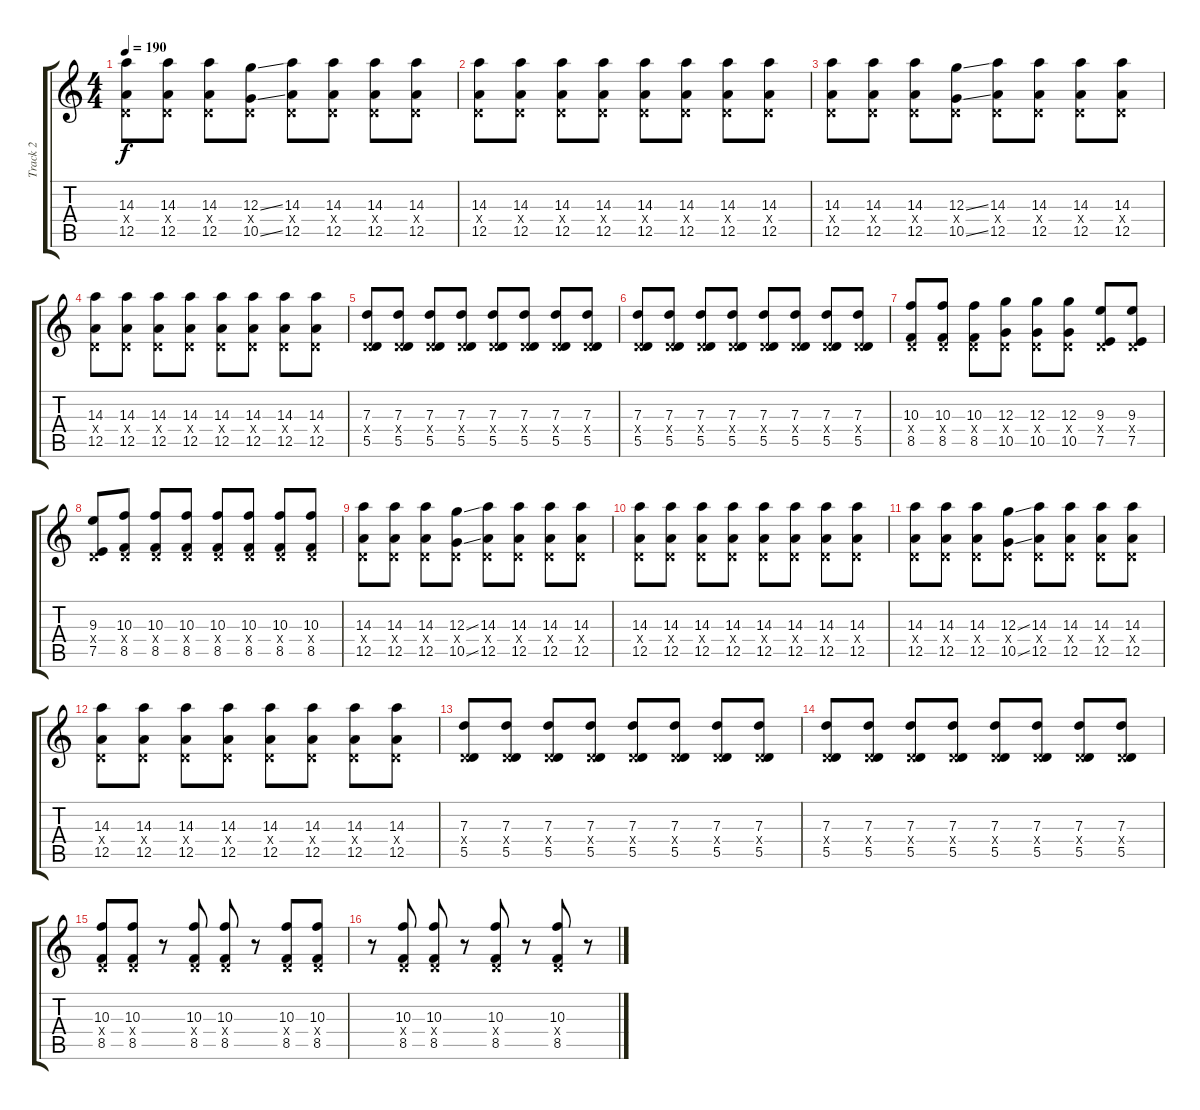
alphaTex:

\track ("Track 2" "Track 2") {instrument overdrivenguitar}
\staff {score tabs}
\tuning (E4 B3 G3 D3 A2 D2) {hide}
\ts (4 4)
\tempo 190
\clef g2
\ks c
(14.3 0.4{x} 12.5).8{dy f} (14.3 0.4{x} 12.5).8 (14.3 0.4{x} 12.5).8 (12.3{ss} 0.4{x} 10.5{ss}).8 (14.3 0.4{x} 12.5).8 (14.3 0.4{x} 12.5).8 (14.3 0.4{x} 12.5).8 (14.3 0.4{x} 12.5).8 |
(14.3 0.4{x} 12.5).8 (14.3 0.4{x} 12.5).8 (14.3 0.4{x} 12.5).8 (14.3 0.4{x} 12.5).8 (14.3 0.4{x} 12.5).8 (14.3 0.4{x} 12.5).8 (14.3 0.4{x} 12.5).8 (14.3 0.4{x} 12.5).8 |
(14.3 0.4{x} 12.5).8 (14.3 0.4{x} 12.5).8 (14.3 0.4{x} 12.5).8 (12.3{ss} 0.4{x} 10.5{ss}).8 (14.3 0.4{x} 12.5).8 (14.3 0.4{x} 12.5).8 (14.3 0.4{x} 12.5).8 (14.3 0.4{x} 12.5).8 |
(14.3 0.4{x} 12.5).8 (14.3 0.4{x} 12.5).8 (14.3 0.4{x} 12.5).8 (14.3 0.4{x} 12.5).8 (14.3 0.4{x} 12.5).8 (14.3 0.4{x} 12.5).8 (14.3 0.4{x} 12.5).8 (14.3 0.4{x} 12.5).8 |
(7.3 0.4{x} 5.5).8 (7.3 0.4{x} 5.5).8 (7.3 0.4{x} 5.5).8 (7.3 0.4{x} 5.5).8 (7.3 0.4{x} 5.5).8 (7.3 0.4{x} 5.5).8 (7.3 0.4{x} 5.5).8 (7.3 0.4{x} 5.5).8 |
(7.3 0.4{x} 5.5).8 (7.3 0.4{x} 5.5).8 (7.3 0.4{x} 5.5).8 (7.3 0.4{x} 5.5).8 (7.3 0.4{x} 5.5).8 (7.3 0.4{x} 5.5).8 (7.3 0.4{x} 5.5).8 (7.3 0.4{x} 5.5).8 |
(10.3 0.4{x} 8.5).8 (10.3 0.4{x} 8.5).8 (10.3 0.4{x} 8.5).8 (12.3 0.4{x} 10.5).8 (12.3 0.4{x} 10.5).8 (12.3 0.4{x} 10.5).8 (9.3 0.4{x} 7.5).8 (9.3 0.4{x} 7.5).8 |
(9.3 0.4{x} 7.5).8 (10.3 0.4{x} 8.5).8 (10.3 0.4{x} 8.5).8 (10.3 0.4{x} 8.5).8 (10.3 0.4{x} 8.5).8 (10.3 0.4{x} 8.5).8 (10.3 0.4{x} 8.5).8 (10.3 0.4{x} 8.5).8 |
(14.3 0.4{x} 12.5).8 (14.3 0.4{x} 12.5).8 (14.3 0.4{x} 12.5).8 (12.3{ss} 0.4{x} 10.5{ss}).8 (14.3 0.4{x} 12.5).8 (14.3 0.4{x} 12.5).8 (14.3 0.4{x} 12.5).8 (14.3 0.4{x} 12.5).8 |
(14.3 0.4{x} 12.5).8 (14.3 0.4{x} 12.5).8 (14.3 0.4{x} 12.5).8 (14.3 0.4{x} 12.5).8 (14.3 0.4{x} 12.5).8 (14.3 0.4{x} 12.5).8 (14.3 0.4{x} 12.5).8 (14.3 0.4{x} 12.5).8 |
(14.3 0.4{x} 12.5).8 (14.3 0.4{x} 12.5).8 (14.3 0.4{x} 12.5).8 (12.3{ss} 0.4{x} 10.5{ss}).8 (14.3 0.4{x} 12.5).8 (14.3 0.4{x} 12.5).8 (14.3 0.4{x} 12.5).8 (14.3 0.4{x} 12.5).8 |
(14.3 0.4{x} 12.5).8 (14.3 0.4{x} 12.5).8 (14.3 0.4{x} 12.5).8 (14.3 0.4{x} 12.5).8 (14.3 0.4{x} 12.5).8 (14.3 0.4{x} 12.5).8 (14.3 0.4{x} 12.5).8 (14.3 0.4{x} 12.5).8 |
(7.3 0.4{x} 5.5).8 (7.3 0.4{x} 5.5).8 (7.3 0.4{x} 5.5).8 (7.3 0.4{x} 5.5).8 (7.3 0.4{x} 5.5).8 (7.3 0.4{x} 5.5).8 (7.3 0.4{x} 5.5).8 (7.3 0.4{x} 5.5).8 |
(7.3 0.4{x} 5.5).8 (7.3 0.4{x} 5.5).8 (7.3 0.4{x} 5.5).8 (7.3 0.4{x} 5.5).8 (7.3 0.4{x} 5.5).8 (7.3 0.4{x} 5.5).8 (7.3 0.4{x} 5.5).8 (7.3 0.4{x} 5.5).8 |
(10.3 0.4{x} 8.5).8 (10.3 0.4{x} 8.5).8 r.8 (10.3 0.4{x} 8.5).8 (10.3 0.4{x} 8.5).8 r.8 (10.3 0.4{x} 8.5).8 (10.3 0.4{x} 8.5).8 |
r.8 (10.3 0.4{x} 8.5).8 (10.3 0.4{x} 8.5).8 r.8 (10.3 0.4{x} 8.5).8 r.8 (10.3 0.4{x} 8.5).8 r.8
